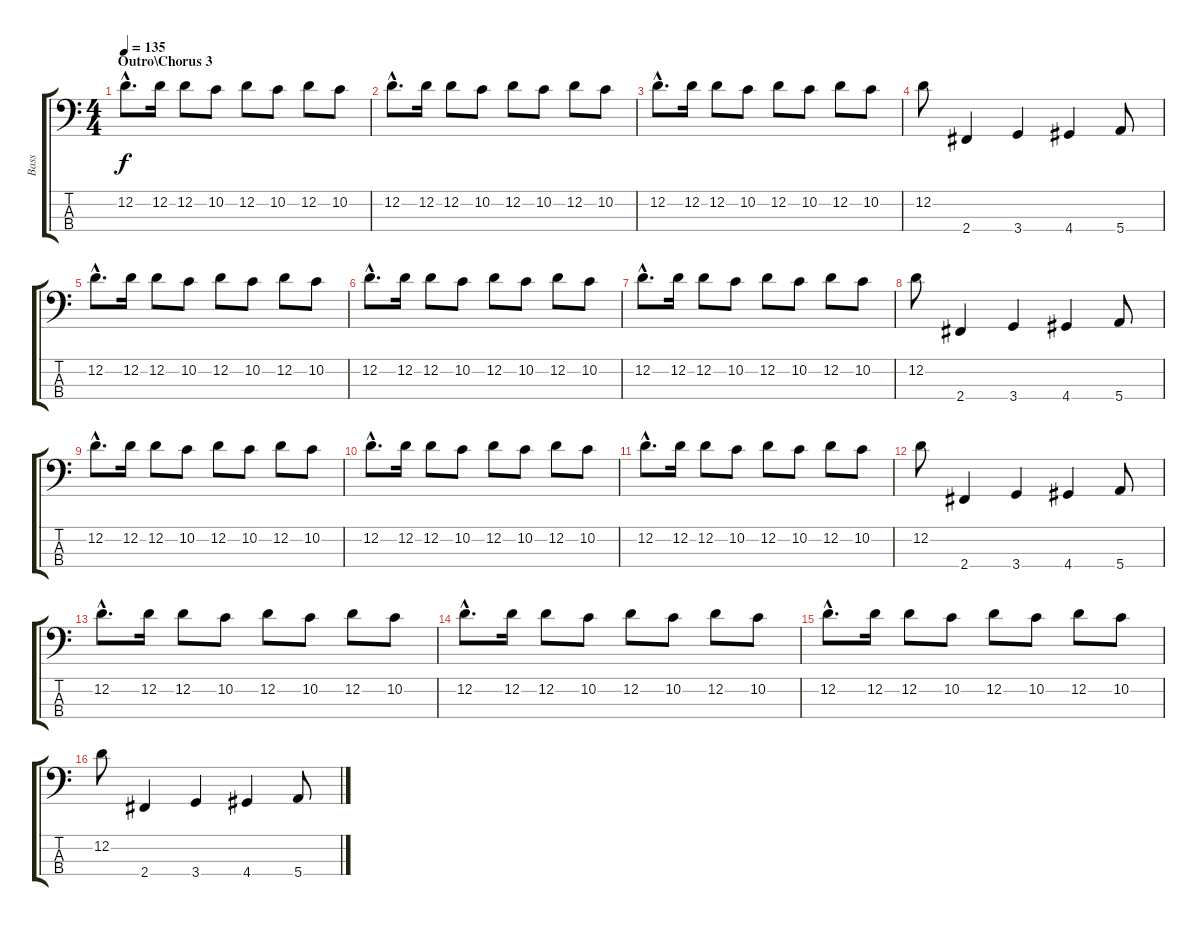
\track ("Bass" "Bass") {instrument electricbassfinger}
\staff {score tabs}
\tuning (G2 D2 A1 E1) {hide}
\ts (4 4)
\section ("" "Outro\\Chorus 3")
\tempo 135
\clef f4
\ks c
12.2{hac}.8{d dy f} 12.2.16 12.2.8 10.2.8 12.2.8 10.2.8 12.2.8 10.2.8 |
12.2{hac}.8{d} 12.2.16 12.2.8 10.2.8 12.2.8 10.2.8 12.2.8 10.2.8 |
12.2{hac}.8{d} 12.2.16 12.2.8 10.2.8 12.2.8 10.2.8 12.2.8 10.2.8 |
12.2.8 2.4.4 3.4.4 4.4.4 5.4.8 |
12.2{hac}.8{d} 12.2.16 12.2.8 10.2.8 12.2.8 10.2.8 12.2.8 10.2.8 |
12.2{hac}.8{d} 12.2.16 12.2.8 10.2.8 12.2.8 10.2.8 12.2.8 10.2.8 |
12.2{hac}.8{d} 12.2.16 12.2.8 10.2.8 12.2.8 10.2.8 12.2.8 10.2.8 |
12.2.8 2.4.4 3.4.4 4.4.4 5.4.8 |
12.2{hac}.8{d} 12.2.16 12.2.8 10.2.8 12.2.8 10.2.8 12.2.8 10.2.8 |
12.2{hac}.8{d} 12.2.16 12.2.8 10.2.8 12.2.8 10.2.8 12.2.8 10.2.8 |
12.2{hac}.8{d} 12.2.16 12.2.8 10.2.8 12.2.8 10.2.8 12.2.8 10.2.8 |
12.2.8 2.4.4 3.4.4 4.4.4 5.4.8 |
12.2{hac}.8{d} 12.2.16 12.2.8 10.2.8 12.2.8 10.2.8 12.2.8 10.2.8 |
12.2{hac}.8{d} 12.2.16 12.2.8 10.2.8 12.2.8 10.2.8 12.2.8 10.2.8 |
12.2{hac}.8{d} 12.2.16 12.2.8 10.2.8 12.2.8 10.2.8 12.2.8 10.2.8 |
12.2.8 2.4.4 3.4.4 4.4.4 5.4.8
